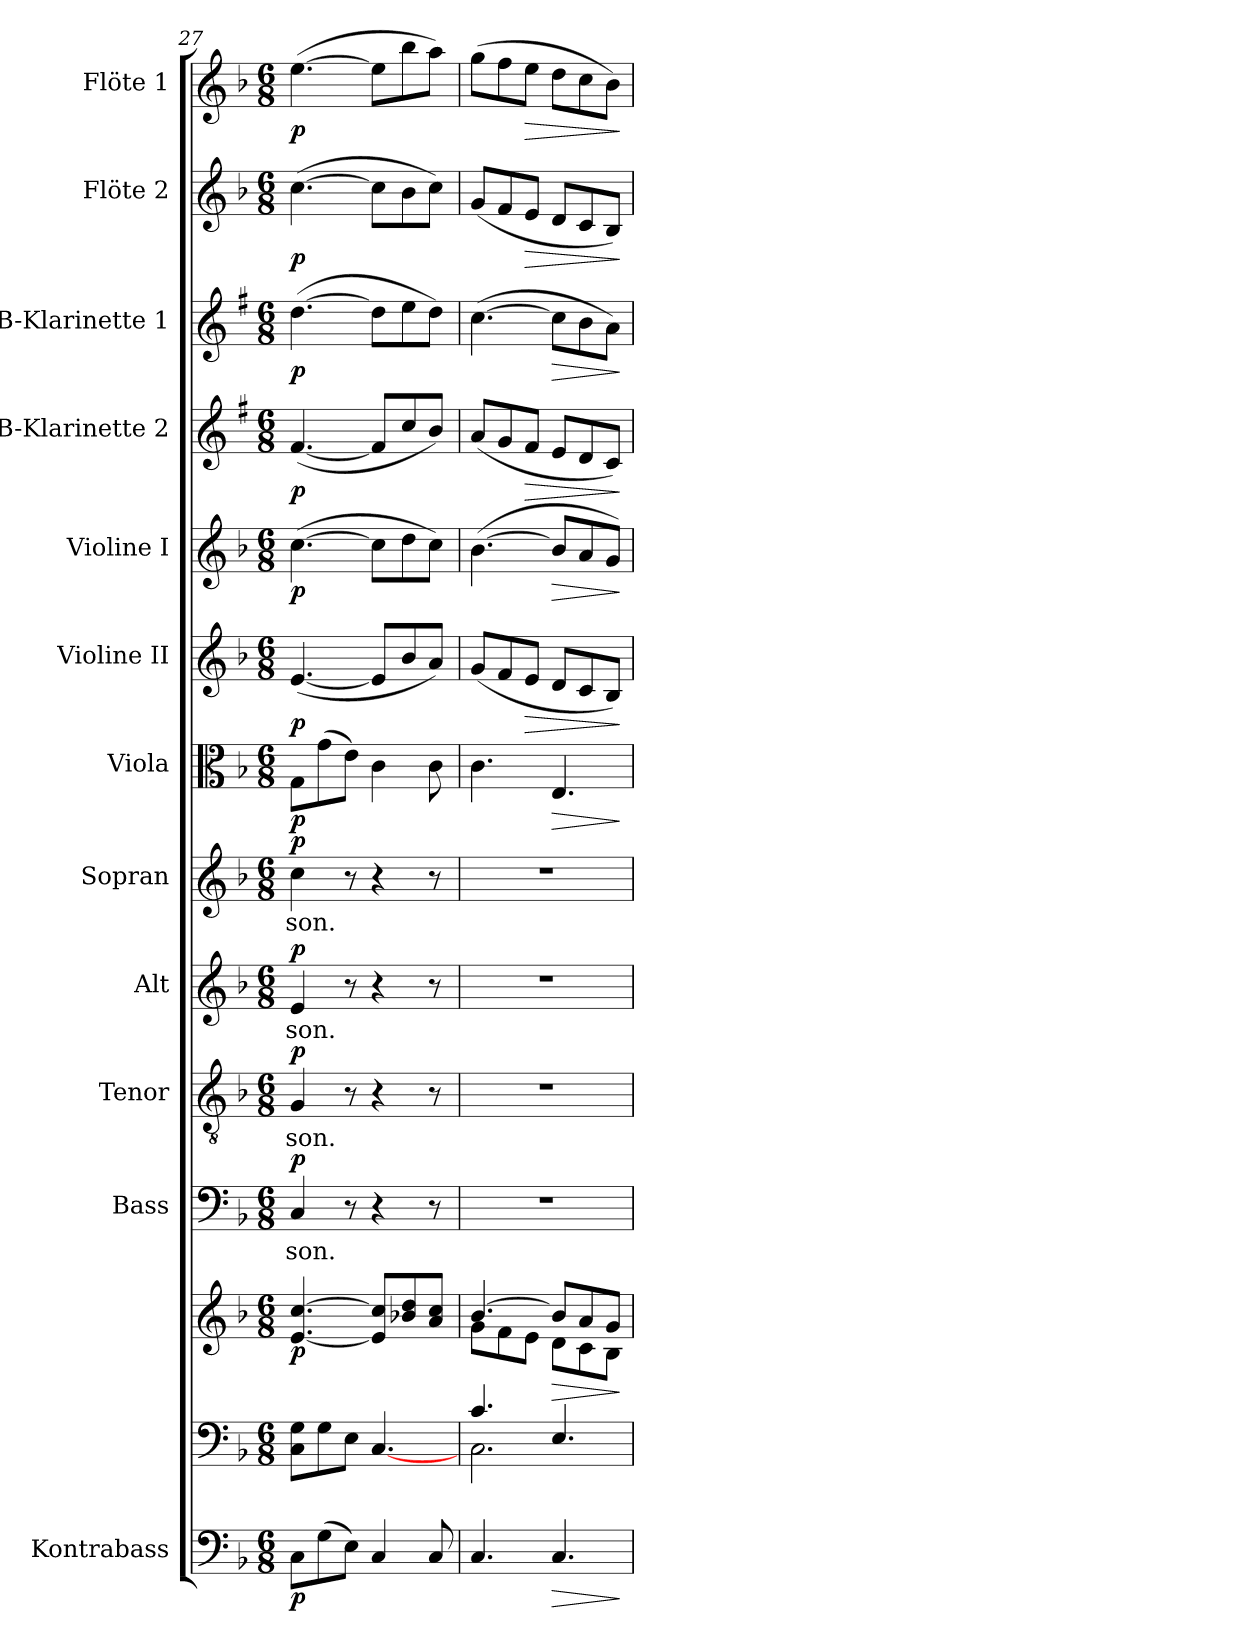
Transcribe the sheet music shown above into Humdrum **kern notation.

**kern	**dynam	**kern	**kern	**dynam	**kern	**text	**dynam	**kern	**text	**dynam	**kern	**text	**dynam	**kern	**text	**dynam	**kern	**dynam	**kern	**dynam	**kern	**dynam	**kern	**dynam	**kern	**dynam	**kern	**dynam	**kern	**dynam
*part13	*part13	*part12	*part12	*part12	*part11	*part11	*part11	*part10	*part10	*part10	*part9	*part9	*part9	*part8	*part8	*part8	*part7	*part7	*part6	*part6	*part5	*part5	*part4	*part4	*part3	*part3	*part2	*part2	*part1	*part1
*staff14	*staff14	*staff13	*staff12	*staff12/13	*staff11	*staff11	*staff11	*staff10	*staff10	*staff10	*staff9	*staff9	*staff9	*staff8	*staff8	*staff8	*staff7	*staff7	*staff6	*staff6	*staff5	*staff5	*staff4	*staff4	*staff3	*staff3	*staff2	*staff2	*staff1	*staff1
*I"Kontrabass	*	*	*	*	*I"Bass	*	*	*I"Tenor	*	*	*I"Alt	*	*	*I"Sopran	*	*	*I"Viola	*	*I"Violine II	*	*I"Violine I	*	*I"B-Klarinette 2	*	*I"B-Klarinette 1	*	*I"Flöte 2	*	*I"Flöte 1	*
*I'Kb.	*	*	*	*	*I'B.	*	*	*I'T.	*	*	*I'A.	*	*	*I'S.	*	*	*I'Vla.	*	*I'Vl. II	*	*I'Vl. I	*	*I'B Kl. 2	*	*I'B Kl. 1	*	*I'Fl. 2	*	*I'Fl. 1	*
*clefF4	*	*clefF4	*clefG2	*	*clefF4	*	*	*clefGv2	*	*	*clefG2	*	*	*clefG2	*	*	*clefC3	*	*clefG2	*	*clefG2	*	*clefG2	*	*clefG2	*	*clefG2	*	*clefG2	*
*ITrd7c12	*	*	*	*	*	*	*	*	*	*	*	*	*	*	*	*	*	*	*	*	*	*	*ITrd1c2	*	*ITrd1c2	*	*	*	*	*
*k[b-]	*	*k[b-]	*k[b-]	*	*k[b-]	*	*	*k[b-]	*	*	*k[b-]	*	*	*k[b-]	*	*	*k[b-]	*	*k[b-]	*	*k[b-]	*	*k[b-]	*	*k[b-]	*	*k[b-]	*	*k[b-]	*
*F:	*	*F:	*F:	*	*F:	*	*	*F:	*	*	*F:	*	*	*F:	*	*	*F:	*	*F:	*	*F:	*	*F:	*	*F:	*	*F:	*	*F:	*
*M6/8	*	*M6/8	*M6/8	*	*M6/8	*	*	*M6/8	*	*	*M6/8	*	*	*M6/8	*	*	*M6/8	*	*M6/8	*	*M6/8	*	*M6/8	*	*M6/8	*	*M6/8	*	*M6/8	*
=27	=27	=27	=27	=27	=27	=27	=27	=27	=27	=27	=27	=27	=27	=27	=27	=27	=27	=27	=27	=27	=27	=27	=27	=27	=27	=27	=27	=27	=27	=27
!	!LO:DY:b	!	!	!LO:DY:b	!	!LO:LY:b	!LO:DY:a	!	!LO:LY:b	!LO:DY:a	!	!LO:LY:b	!LO:DY:a	!	!LO:LY:b	!LO:DY:a	!	!LO:DY:b	!	!LO:DY:b	!	!LO:DY:b	!	!LO:DY:b	!	!LO:DY:b	!	!LO:DY:b	!	!LO:DY:b
8CC\L	p	8C\ 8G\L	[4.e/ [4.cc/	p	4C/	-son.	p	4G/	-son.	p	4e/	-son.	p	4cc\	-son.	p	8G\L	p	(<[4.e/	p	(>[4.cc\	p	(<[4.e/	p	(>[4.cc\	p	(>[4.cc\	p	(>[4.ee\	p
(>8GG\	.	8G\	.	.	.	.	.	.	.	.	.	.	.	.	.	.	(>8g\	.	.	.	.	.	.	.	.	.	.	.	.	.
8EE\J)	.	8E\J	.	.	8r	.	.	8r	.	.	8r	.	.	8r	.	.	8e\J)	.	.	.	.	.	.	.	.	.	.	.	.	.
4CC/	.	[4.C/	8e/] 8cc/]L	.	4r	.	.	4r	.	.	4r	.	.	4r	.	.	4c\	.	8e/L]	.	8cc\L]	.	8e/L]	.	8cc\L]	.	8cc\L]	.	8ee\L]	.
.	.	.	8b-X/ 8dd/	.	.	.	.	.	.	.	.	.	.	.	.	.	.	.	8b-/	.	8dd\	.	8b-/	.	8dd\	.	8b-\	.	8bb-\	.
8CC/	.	.	8a/ 8cc/J	.	8r	.	.	8r	.	.	8r	.	.	8r	.	.	8c\	.	8a/J)	.	8cc\J)	.	8a/J)	.	8cc\J)	.	8cc\J)	.	8aa\J)	.
!!LO:PB:g=z
=28	=28	=28	=28	=28	=28	=28	=28	=28	=28	=28	=28	=28	=28	=28	=28	=28	=28	=28	=28	=28	=28	=28	=28	=28	=28	=28	=28	=28	=28	=28
*	*	*^	*^	*	*	*	*	*	*	*	*	*	*	*	*	*	*	*	*	*	*	*	*	*	*	*	*	*	*	*
4.CC/	.	4.c/	2.C\	[>4.b-/	8g\L	.	2.r	.	.	2.r	.	.	2.r	.	.	2.r	.	.	4.c\	.	(<8g/L	.	(>[4.b-\	.	(<8g/L	.	(>[4.b-\	.	(<8g/L	.	(>8gg\L	.
.	.	.	.	.	8f\	.	.	.	.	.	.	.	.	.	.	.	.	.	.	.	8f/	.	.	.	8f/	.	.	.	8f/	.	8ff\	.
!	!	!	!	!	!	!	!	!	!	!	!	!	!	!	!	!	!	!	!	!	!	!LO:HP:b	!	!	!	!LO:HP:b	!	!	!	!LO:HP:b	!	!LO:HP:b
.	.	.	.	.	8e\J	.	.	.	.	.	.	.	.	.	.	.	.	.	.	.	8e/J	>	.	.	8e/J	>	.	.	8e/J	>	8ee\J	>
!	!LO:HP:b	!	!	!	!	!LO:HP:b	!	!	!	!	!	!	!	!	!	!	!	!	!	!LO:HP:b	!	!	!	!LO:HP:b	!	!	!	!LO:HP:b	!	!	!	!
4.CC/	>	4.E/	.	8b-/L]	8d\L	>	.	.	.	.	.	.	.	.	.	.	.	.	4.E/	>	8d/L	.	8b-/L]	>	8d/L	.	8b-\L]	>	8d/L	.	8dd\L	.
.	.	.	.	8a/	8c\	.	.	.	.	.	.	.	.	.	.	.	.	.	.	.	8c/	.	8a/	.	8c/	.	8a\	.	8c/	.	8cc\	.
.	.	.	.	8g/J	8B-\J	.	.	.	.	.	.	.	.	.	.	.	.	.	.	.	8B-/J)	.	8g/J)	.	8B-/J)	.	8g\J)	.	8B-/J)	.	8b-\J)	.
*	*	*v	*v	*	*	*	*	*	*	*	*	*	*	*	*	*	*	*	*	*	*	*	*	*	*	*	*	*	*	*	*	*
*	*	*	*v	*v	*	*	*	*	*	*	*	*	*	*	*	*	*	*	*	*	*	*	*	*	*	*	*	*	*	*	*
.	]	.	.	]	.	.	.	.	.	.	.	.	.	.	.	.	.	]	.	]	.	]	.	]	.	]	.	]	.	]
=	=	=	=	=	=	=	=	=	=	=	=	=	=	=	=	=	=	=	=	=	=	=	=	=	=	=	=	=	=	=
*-	*-	*-	*-	*-	*-	*-	*-	*-	*-	*-	*-	*-	*-	*-	*-	*-	*-	*-	*-	*-	*-	*-	*-	*-	*-	*-	*-	*-	*-	*-
